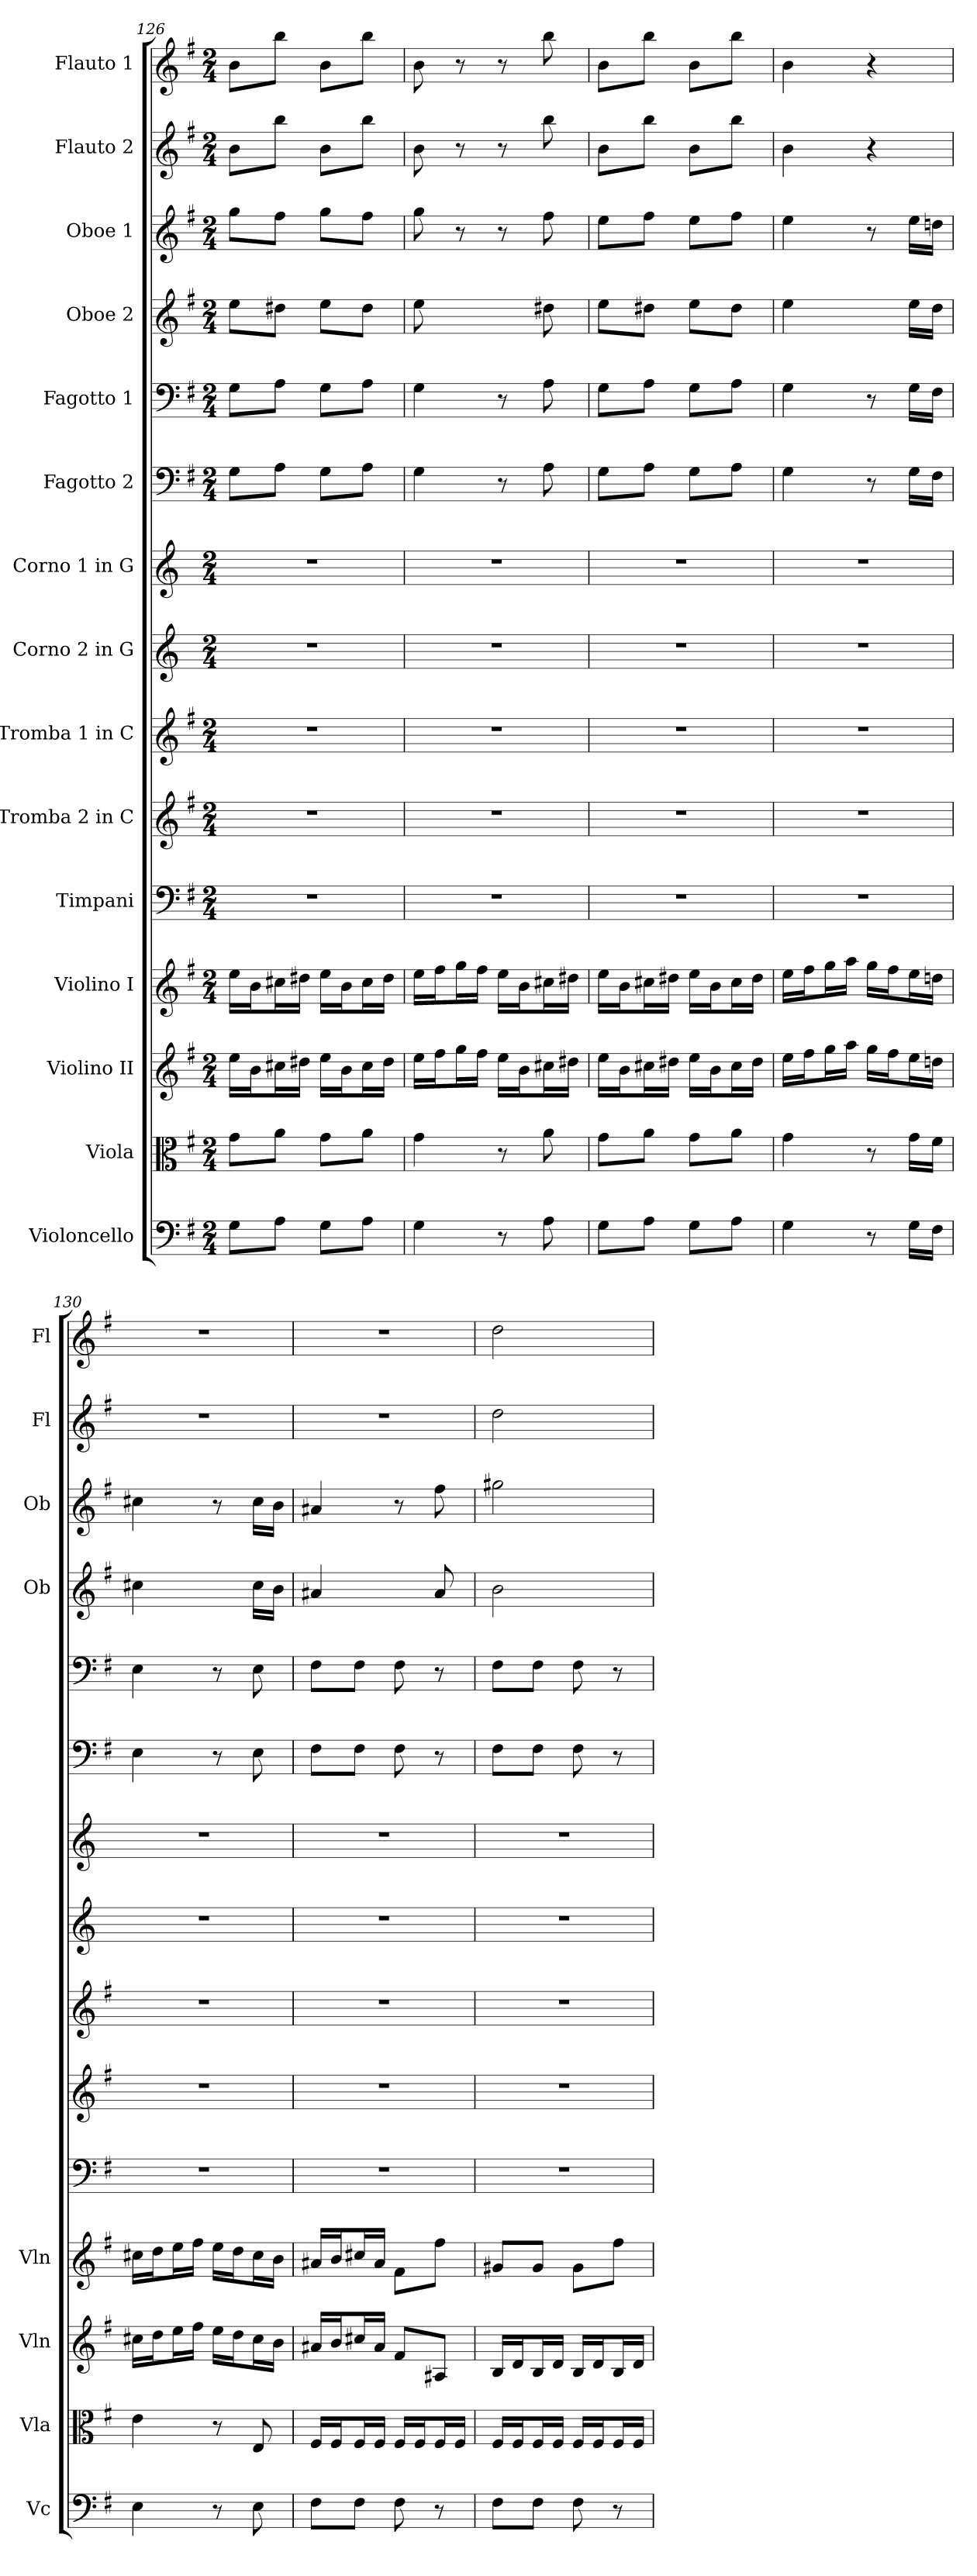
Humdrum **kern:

**kern	**kern	**kern	**kern	**kern	**kern	**kern	**kern	**kern	**kern	**kern	**kern	**kern	**kern	**kern
*part15	*part14	*part13	*part12	*part11	*part10	*part9	*part8	*part7	*part6	*part5	*part4	*part3	*part2	*part1
*staff15	*staff14	*staff13	*staff12	*staff11	*staff10	*staff9	*staff8	*staff7	*staff6	*staff5	*staff4	*staff3	*staff2	*staff1
*I"Violoncello	*I"Viola	*I"Violino II	*I"Violino I	*I"Timpani	*I"Tromba 2 in C	*I"Tromba 1 in C	*I"Corno 2 in G	*I"Corno 1 in G	*I"Fagotto 2	*I"Fagotto 1	*I"Oboe 2	*I"Oboe 1	*I"Flauto 2	*I"Flauto 1
*I'Vc	*I'Vla	*I'Vln	*I'Vln	*	*	*	*	*	*	*	*I'Ob	*I'Ob	*I'Fl	*I'Fl
*clefF4	*clefC3	*clefG2	*clefG2	*clefF4	*clefG2	*clefG2	*clefG2	*clefG2	*clefF4	*clefF4	*clefG2	*clefG2	*clefG2	*clefG2
*	*	*	*	*	*ITrd1c2	*ITrd1c2	*ITrd-4c-7	*ITrd-4c-7	*	*	*	*	*	*
*k[f#]	*k[f#]	*k[f#]	*k[f#]	*k[f#]	*k[b-]	*k[b-]	*k[f#]	*k[f#]	*k[f#]	*k[f#]	*k[f#]	*k[f#]	*k[f#]	*k[f#]
*G:	*G:	*G:	*G:	*G:	*F:	*F:	*G:	*G:	*G:	*G:	*G:	*G:	*G:	*G:
*M2/4	*M2/4	*M2/4	*M2/4	*M2/4	*M2/4	*M2/4	*M2/4	*M2/4	*M2/4	*M2/4	*M2/4	*M2/4	*M2/4	*M2/4
=126	=126	=126	=126	=126	=126	=126	=126	=126	=126	=126	=126	=126	=126	=126
8G\L	8g\L	16ee\LL	16ee\LL	2r	2r	2r	2r	2r	8G\L	8G\L	8ee\L	8gg\L	8b\L	8b\L
.	.	16b\J	16b\J	.	.	.	.	.	.	.	.	.	.	.
8A\J	8a\J	16cc#X\L	16cc#X\L	.	.	.	.	.	8A\J	8A\J	8dd#X\J	8ff#\J	8bb\J	8bb\J
.	.	16dd#X\JJ	16dd#X\JJ	.	.	.	.	.	.	.	.	.	.	.
8G\L	8g\L	16ee\LL	16ee\LL	.	.	.	.	.	8G\L	8G\L	8ee\L	8gg\L	8b\L	8b\L
.	.	16b\J	16b\J	.	.	.	.	.	.	.	.	.	.	.
8A\J	8a\J	16cc#\L	16cc#\L	.	.	.	.	.	8A\J	8A\J	8dd#\J	8ff#\J	8bb\J	8bb\J
.	.	16dd#\JJ	16dd#\JJ	.	.	.	.	.	.	.	.	.	.	.
=127	=127	=127	=127	=127	=127	=127	=127	=127	=127	=127	=127	=127	=127	=127
4G	4g	16ee\LL	16ee\LL	2r	2r	2r	2r	2r	4G	4G	8ee	8gg	8b	8b
.	.	16ff#\J	16ff#\J	.	.	.	.	.	.	.	.	.	.	.
.	.	16gg\L	16gg\L	.	.	.	.	.	.	.	8ryy	8r	8r	8r
.	.	16ff#\JJ	16ff#\JJ	.	.	.	.	.	.	.	.	.	.	.
8r	8r	16ee\LL	16ee\LL	.	.	.	.	.	8r	8r	8ryy	8r	8r	8r
.	.	16b\J	16b\J	.	.	.	.	.	.	.	.	.	.	.
8A	8a	16cc#X\L	16cc#X\L	.	.	.	.	.	8A	8A	8dd#X	8ff#	8bb	8bb
.	.	16dd#X\JJ	16dd#X\JJ	.	.	.	.	.	.	.	.	.	.	.
=128	=128	=128	=128	=128	=128	=128	=128	=128	=128	=128	=128	=128	=128	=128
8G\L	8g\L	16ee\LL	16ee\LL	2r	2r	2r	2r	2r	8G\L	8G\L	8ee\L	8ee\L	8b\L	8b\L
.	.	16b\J	16b\J	.	.	.	.	.	.	.	.	.	.	.
8A\J	8a\J	16cc#X\L	16cc#X\L	.	.	.	.	.	8A\J	8A\J	8dd#X\J	8ff#\J	8bb\J	8bb\J
.	.	16dd#X\JJ	16dd#X\JJ	.	.	.	.	.	.	.	.	.	.	.
8G\L	8g\L	16ee\LL	16ee\LL	.	.	.	.	.	8G\L	8G\L	8ee\L	8ee\L	8b\L	8b\L
.	.	16b\J	16b\J	.	.	.	.	.	.	.	.	.	.	.
8A\J	8a\J	16cc#\L	16cc#\L	.	.	.	.	.	8A\J	8A\J	8dd#\J	8ff#\J	8bb\J	8bb\J
.	.	16dd#\JJ	16dd#\JJ	.	.	.	.	.	.	.	.	.	.	.
=129	=129	=129	=129	=129	=129	=129	=129	=129	=129	=129	=129	=129	=129	=129
4G	4g	16ee\LL	16ee\LL	2r	2r	2r	2r	2r	4G	4G	4ee	4ee	4b	4b
.	.	16ff#\J	16ff#\J	.	.	.	.	.	.	.	.	.	.	.
.	.	16gg\L	16gg\L	.	.	.	.	.	.	.	.	.	.	.
.	.	16aa\JJ	16aa\JJ	.	.	.	.	.	.	.	.	.	.	.
8r	8r	16gg\LL	16gg\LL	.	.	.	.	.	8r	8r	8ryy	8r	4r	4r
.	.	16ff#\J	16ff#\J	.	.	.	.	.	.	.	.	.	.	.
16G\LL	16g\LL	16ee\L	16ee\L	.	.	.	.	.	16G\LL	16G\LL	16ee\LL	16ee\LL	.	.
16F#\JJ	16f#\JJ	16ddn\JJ	16ddn\JJ	.	.	.	.	.	16F#\JJ	16F#\JJ	16dd\JJ	16ddn\JJ	.	.
=130	=130	=130	=130	=130	=130	=130	=130	=130	=130	=130	=130	=130	=130	=130
4E	4e	16cc#X\LL	16cc#X\LL	2r	2r	2r	2r	2r	4E	4E	4cc#X	4cc#X	2r	2r
.	.	16dd\J	16dd\J	.	.	.	.	.	.	.	.	.	.	.
.	.	16ee\L	16ee\L	.	.	.	.	.	.	.	.	.	.	.
.	.	16ff#\JJ	16ff#\JJ	.	.	.	.	.	.	.	.	.	.	.
8r	8r	16ee\LL	16ee\LL	.	.	.	.	.	8r	8r	8ryy	8r	.	.
.	.	16dd\J	16dd\J	.	.	.	.	.	.	.	.	.	.	.
8E	8E	16cc#\L	16cc#\L	.	.	.	.	.	8E	8E	16cc#\LL	16cc#\LL	.	.
.	.	16b\JJ	16b\JJ	.	.	.	.	.	.	.	16b\JJ	16b\JJ	.	.
=131	=131	=131	=131	=131	=131	=131	=131	=131	=131	=131	=131	=131	=131	=131
8F#\L	16F#/LL	16a#X/LL	16a#X/LL	2r	2r	2r	2r	2r	8F#\L	8F#\L	4a#X	4a#X	2r	2r
.	16F#/J	16b/J	16b/J	.	.	.	.	.	.	.	.	.	.	.
8F#\J	16F#/L	16cc#X/L	16cc#X/L	.	.	.	.	.	8F#\J	8F#\J	.	.	.	.
.	16F#/JJ	16a#/JJ	16a#/JJ	.	.	.	.	.	.	.	.	.	.	.
8F#	16F#/LL	8f#/L	8f#\L	.	.	.	.	.	8F#	8F#	8ryy	8r	.	.
.	16F#/J	.	.	.	.	.	.	.	.	.	.	.	.	.
8r	16F#/L	8A#X/J	8ff#\J	.	.	.	.	.	8r	8r	8a#	8ff#	.	.
.	16F#/JJ	.	.	.	.	.	.	.	.	.	.	.	.	.
=132	=132	=132	=132	=132	=132	=132	=132	=132	=132	=132	=132	=132	=132	=132
8F#\L	16F#/LL	16B/LL	8g#X/L	2r	2r	2r	2r	2r	8F#\L	8F#\L	2b	2gg#X	2dd	2dd
.	16F#/J	16d/J	.	.	.	.	.	.	.	.	.	.	.	.
8F#\J	16F#/L	16B/L	8g#/J	.	.	.	.	.	8F#\J	8F#\J	.	.	.	.
.	16F#/JJ	16d/JJ	.	.	.	.	.	.	.	.	.	.	.	.
8F#	16F#/LL	16B/LL	8g#\L	.	.	.	.	.	8F#	8F#	.	.	.	.
.	16F#/J	16d/J	.	.	.	.	.	.	.	.	.	.	.	.
8r	16F#/L	16B/L	8ff#\J	.	.	.	.	.	8r	8r	.	.	.	.
.	16F#/JJ	16d/JJ	.	.	.	.	.	.	.	.	.	.	.	.
=	=	=	=	=	=	=	=	=	=	=	=	=	=	=
*-	*-	*-	*-	*-	*-	*-	*-	*-	*-	*-	*-	*-	*-	*-
